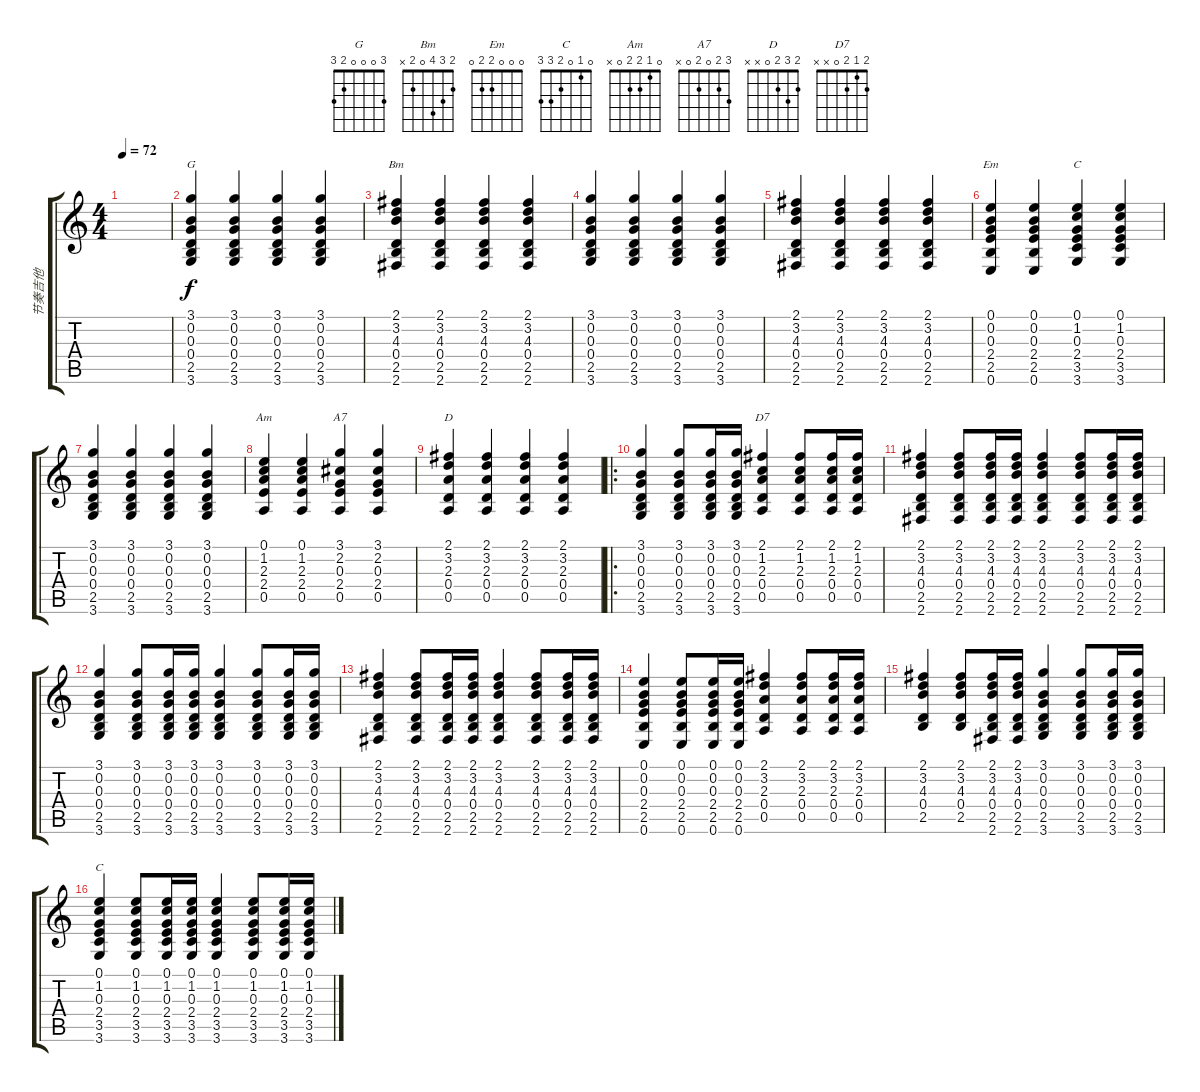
\track ("节奏吉他" "节奏吉他") {instrument acousticguitarnylon}
\staff {score tabs}
\tuning (E4 B3 G3 D3 A2 E2) {hide}
\chord ("G" 3 0 0 0 2 3)
\chord ("Bm" 2 3 4 0 2 x)
\chord ("Em" 0 0 0 2 2 0)
\chord ("C" 0 1 0 2 3 x)
\chord ("Am" 0 1 2 2 0 x)
\chord ("A7" 3 2 0 2 0 x)
\chord ("D" 2 3 2 0 x x)
\chord ("D7" 2 1 2 0 x x)
\chord ("C" 0 1 0 2 3 3)
\ts (4 4)
\tempo 72
\clef g2
\ks c
|
(3.1 0.2 0.3 0.4 2.5 3.6).4{ch "G"} (3.1 0.2 0.3 0.4 2.5 3.6).4 (3.1 0.2 0.3 0.4 2.5 3.6).4 (3.1 0.2 0.3 0.4 2.5 3.6).4 |
(2.1 3.2 4.3 0.4 2.5 2.6).4{ch "Bm"} (2.1 3.2 4.3 0.4 2.5 2.6).4 (2.1 3.2 4.3 0.4 2.5 2.6).4 (2.1 3.2 4.3 0.4 2.5 2.6).4 |
(3.1 0.2 0.3 0.4 2.5 3.6).4 (3.1 0.2 0.3 0.4 2.5 3.6).4 (3.1 0.2 0.3 0.4 2.5 3.6).4 (3.1 0.2 0.3 0.4 2.5 3.6).4 |
(2.1 3.2 4.3 0.4 2.5 2.6).4 (2.1 3.2 4.3 0.4 2.5 2.6).4 (2.1 3.2 4.3 0.4 2.5 2.6).4 (2.1 3.2 4.3 0.4 2.5 2.6).4 |
(0.1 0.2 0.3 2.4 2.5 0.6).4{ch "Em"} (0.1 0.2 0.3 2.4 2.5 0.6).4 (0.1 1.2 0.3 2.4 3.5 3.6).4{ch "C"} (0.1 1.2 0.3 2.4 3.5 3.6).4 |
(3.1 0.2 0.3 0.4 2.5 3.6).4 (3.1 0.2 0.3 0.4 2.5 3.6).4 (3.1 0.2 0.3 0.4 2.5 3.6).4 (3.1 0.2 0.3 0.4 2.5 3.6).4 |
(0.1 1.2 2.3 2.4 0.5).4{ch "Am"} (0.1 1.2 2.3 2.4 0.5).4 (3.1 2.2 0.3 2.4 0.5).4{ch "A7"} (3.1 2.2 0.3 2.4 0.5).4 |
(2.1 3.2 2.3 0.4 0.5).4{ch "D"} (2.1 3.2 2.3 0.4 0.5).4 (2.1 3.2 2.3 0.4 0.5).4 (2.1 3.2 2.3 0.4 0.5).4 |
\ro
(3.1 0.2 0.3 0.4 2.5 3.6).4 (3.1 0.2 0.3 0.4 2.5 3.6).8 (3.1 0.2 0.3 0.4 2.5 3.6).16 (3.1 0.2 0.3 0.4 2.5 3.6).16 (2.1 1.2 2.3 0.4 0.5).4{ch "D7"} (2.1 1.2 2.3 0.4 0.5).8 (2.1 1.2 2.3 0.4 0.5).16 (2.1 1.2 2.3 0.4 0.5).16 |
(2.1 3.2 4.3 0.4 2.5 2.6).4 (2.1 3.2 4.3 0.4 2.5 2.6).8 (2.1 3.2 4.3 0.4 2.5 2.6).16 (2.1 3.2 4.3 0.4 2.5 2.6).16 (2.1 3.2 4.3 0.4 2.5 2.6).4 (2.1 3.2 4.3 0.4 2.5 2.6).8 (2.1 3.2 4.3 0.4 2.5 2.6).16 (2.1 3.2 4.3 0.4 2.5 2.6).16 |
(3.1 0.2 0.3 0.4 2.5 3.6).4 (3.1 0.2 0.3 0.4 2.5 3.6).8 (3.1 0.2 0.3 0.4 2.5 3.6).16 (3.1 0.2 0.3 0.4 2.5 3.6).16 (3.1 0.2 0.3 0.4 2.5 3.6).4 (3.1 0.2 0.3 0.4 2.5 3.6).8 (3.1 0.2 0.3 0.4 2.5 3.6).16 (3.1 0.2 0.3 0.4 2.5 3.6).16 |
(2.1 3.2 4.3 0.4 2.5 2.6).4 (2.1 3.2 4.3 0.4 2.5 2.6).8 (2.1 3.2 4.3 0.4 2.5 2.6).16 (2.1 3.2 4.3 0.4 2.5 2.6).16 (2.1 3.2 4.3 0.4 2.5 2.6).4 (2.1 3.2 4.3 0.4 2.5 2.6).8 (2.1 3.2 4.3 0.4 2.5 2.6).16 (2.1 3.2 4.3 0.4 2.5 2.6).16 |
(0.1 0.2 0.3 2.4 2.5 0.6).4 (0.1 0.2 0.3 2.4 2.5 0.6).8 (0.1 0.2 0.3 2.4 2.5 0.6).16 (0.1 0.2 0.3 2.4 2.5 0.6).16 (2.1 3.2 2.3 0.4 0.5).4 (2.1 3.2 2.3 0.4 0.5).8 (2.1 3.2 2.3 0.4 0.5).16 (2.1 3.2 2.3 0.4 0.5).16 |
(2.1 3.2 4.3 0.4 2.5).4 (2.1 3.2 4.3 0.4 2.5).8 (2.1 3.2 4.3 0.4 2.5 2.6).16 (2.1 3.2 4.3 0.4 2.5 2.6).16 (3.1 0.2 0.3 0.4 2.5 3.6).4 (3.1 0.2 0.3 0.4 2.5 3.6).8 (3.1 0.2 0.3 0.4 2.5 3.6).16 (3.1 0.2 0.3 0.4 2.5 3.6).16 |
(0.1 1.2 0.3 2.4 3.5 3.6).4{ch "C"} (0.1 1.2 0.3 2.4 3.5 3.6).8 (0.1 1.2 0.3 2.4 3.5 3.6).16 (0.1 1.2 0.3 2.4 3.5 3.6).16 (0.1 1.2 0.3 2.4 3.5 3.6).4 (0.1 1.2 0.3 2.4 3.5 3.6).8 (0.1 1.2 0.3 2.4 3.5 3.6).16 (0.1 1.2 0.3 2.4 3.5 3.6).16
